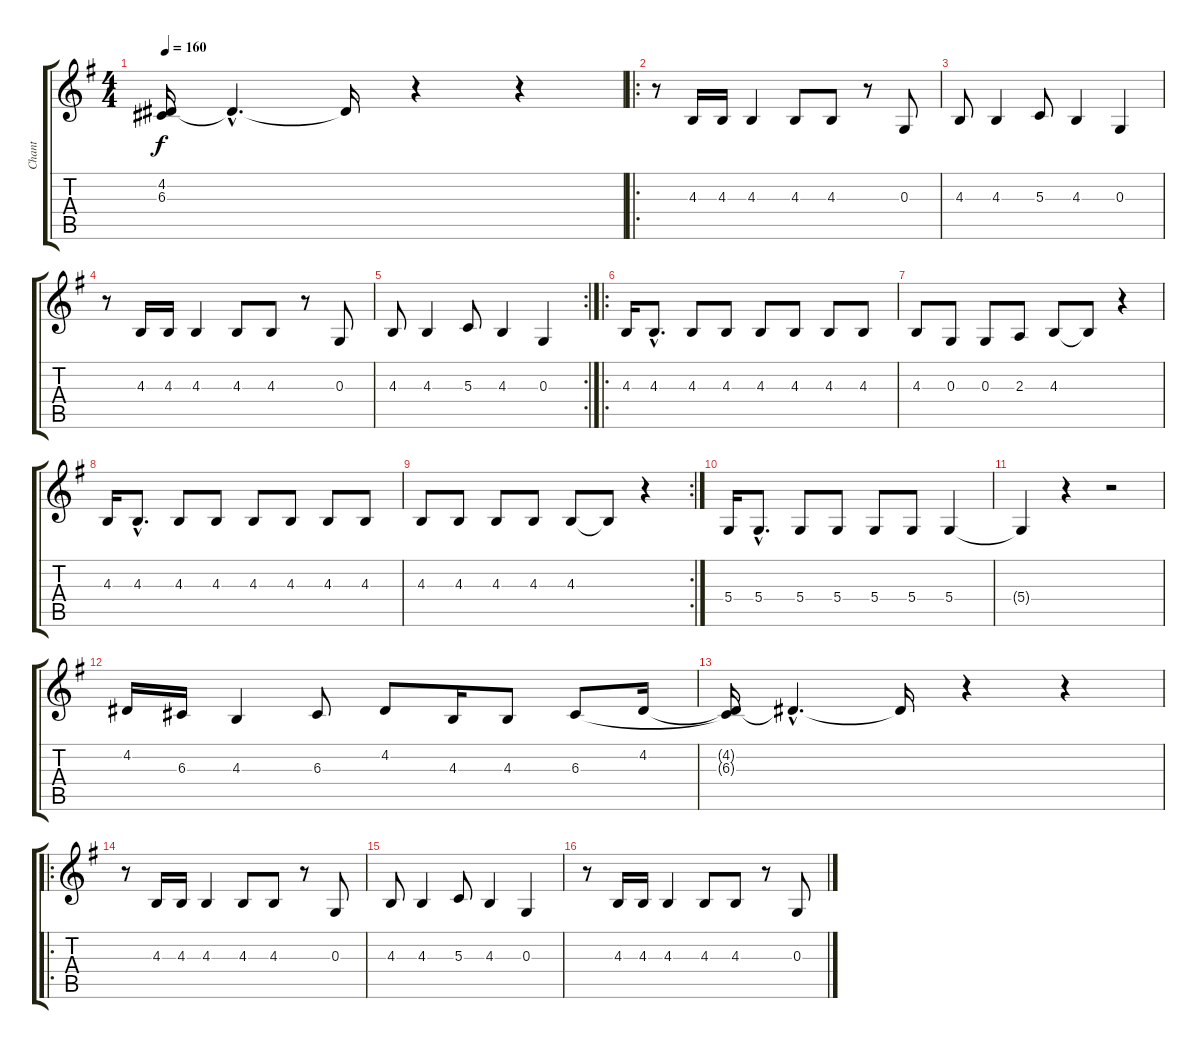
\track ("Chant" "Chant") {instrument cello}
\staff {score tabs}
\tuning (E4 B3 G3 D3 A2 E2) {hide}
\ts (4 4)
\tempo 160
\clef g2
\ks g
(4.2{t} 6.3{t}).16{dy f} 4.2{hac t}.4{d} 4.2{t}.16 r.4 r.4 |
\ro
r.8 4.3.16 4.3.16 4.3.4 4.3.8 4.3.8 r.8 0.3.8 |
4.3.8 4.3.4 5.3.8 4.3.4 0.3.4 |
r.8 4.3.16 4.3.16 4.3.4 4.3.8 4.3.8 r.8 0.3.8 |
\rc 2
4.3.8 4.3.4 5.3.8 4.3.4 0.3.4 |
\ro
4.3.16 4.3{hac}.8{d} 4.3.8 4.3.8 4.3.8 4.3.8 4.3.8 4.3.8 |
4.3.8 0.3.8 0.3.8 2.3.8 4.3.8 4.3{t}.8 r.4 |
4.3.16 4.3{hac}.8{d} 4.3.8 4.3.8 4.3.8 4.3.8 4.3.8 4.3.8 |
\rc 2
4.3.8 4.3.8 4.3.8 4.3.8 4.3.8 4.3{t}.8 r.4 |
5.4.16 5.4{hac}.8{d} 5.4.8 5.4.8 5.4.8 5.4.8 5.4.4 |
5.4{t}.4 r.4 r.2 |
4.2.16 6.3.16 4.3.4 6.3.8 4.2.8 4.3.16 4.3.8 6.3.8 4.2.16 |
(4.2{t} 6.3{t}).16 4.2{hac t}.4{d} 4.2{t}.16 r.4 r.4 |
\ro
r.8 4.3.16 4.3.16 4.3.4 4.3.8 4.3.8 r.8 0.3.8 |
4.3.8 4.3.4 5.3.8 4.3.4 0.3.4 |
r.8 4.3.16 4.3.16 4.3.4 4.3.8 4.3.8 r.8 0.3.8
